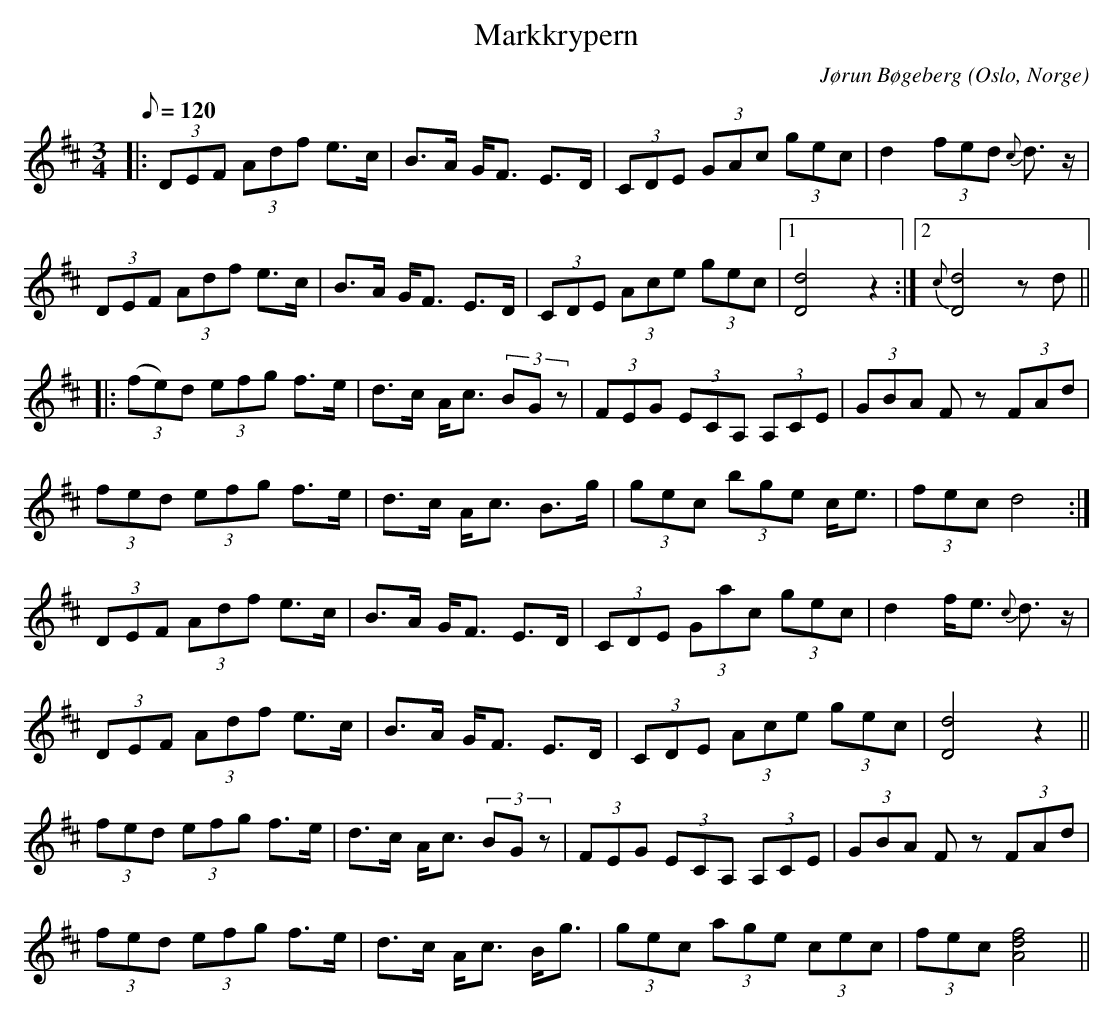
X:1
T:Markkrypern
M:3/4
L:1/8
Q:120
O:Oslo, Norge
C:Jørun Bøgeberg
M:3/4
L:1/16
K:D
|:(3D2E2F2 (3A2d2f2 e3c | B3A GF3 E3D| (3C2D2E2 (3G2A2c2 (3g2e2c2| d4(3f2e2d2 {c}d3z|
(3D2E2F2 (3A2d2f2 e3c | B3A GF3 E3D |(3C2D2E2 (3A2c2e2 (3g2e2c2|1 [D8d8]z4:|2 {c}[D8d8]z2d2 ||
|:(3(f2e2)d2 (3e2f2g2 f3e|d3c Ac3 (3B2G2z2| (3F2E2G2 (3E2C2A,2 (3A,2C2E2|(3G2B2A2 F2z2 (3F2A2d2|
 (3f2e2d2 (3e2f2g2 f3e|d3c Ac3 B3g |(3g2e2c2 (3b2g2e2 ce3| (3f2e2c2 d8:|
(3D2E2F2 (3A2d2f2 e3c | B3A GF3 E3D| (3C2D2E2 (3G2a2c2 (3g2e2c2| d4fe3 {c}d3z|
(3D2E2F2 (3A2d2f2 e3c | B3A GF3 E3D |(3C2D2E2 (3A2c2e2 (3g2e2c2| [D8d8]z4||
(3f2e2d2 (3e2f2g2 f3e|d3c Ac3 (3B2G2z2| (3F2E2G2 (3E2C2A,2 (3A,2C2E2|(3G2B2A2 F2z2 (3F2A2d2|
 (3f2e2d2 (3e2f2g2 f3e|d3c Ac3 Bg3 |(3g2e2c2 (3a2g2e2 (3c2e2c2|(3f2e2c2 [A8d8f8] ||
